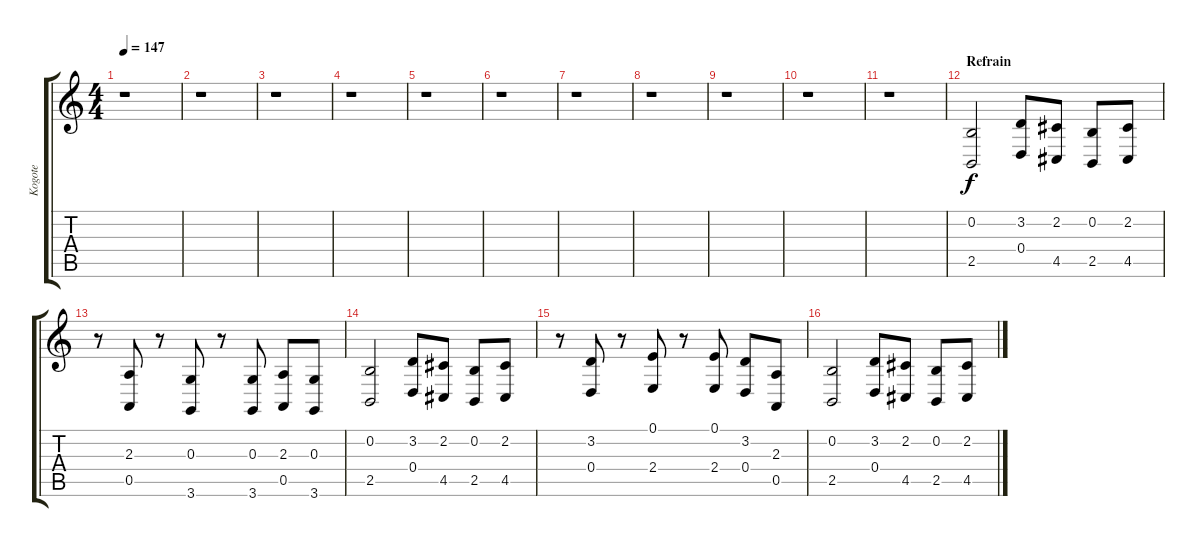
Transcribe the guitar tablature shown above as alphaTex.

\track ("Kogote" "Kogote") {instrument brasssection}
\staff {score tabs}
\tuning (E4 B3 G3 D3 A2 E2) {hide}
\ts (4 4)
\tempo 147
\clef g2
\ks c
r.1{dy f} |
r.1 |
r.1 |
r.1 |
r.1 |
r.1 |
r.1 |
r.1 |
r.1 |
r.1 |
r.1 |
\section ("" "Refrain")
(0.2 2.5).2 (3.2 0.4).8 (2.2 4.5).8 (0.2 2.5).8 (2.2 4.5).8 |
r.8 (2.3 0.5).8 r.8 (0.3 3.6).8 r.8 (0.3 3.6).8 (2.3 0.5).8 (0.3 3.6).8 |
(0.2 2.5).2 (3.2 0.4).8 (2.2 4.5).8 (0.2 2.5).8 (2.2 4.5).8 |
r.8 (3.2 0.4).8 r.8 (0.1 2.4).8 r.8 (0.1 2.4).8 (3.2 0.4).8 (2.3 0.5).8 |
(0.2 2.5).2 (3.2 0.4).8 (2.2 4.5).8 (0.2 2.5).8 (2.2 4.5).8
